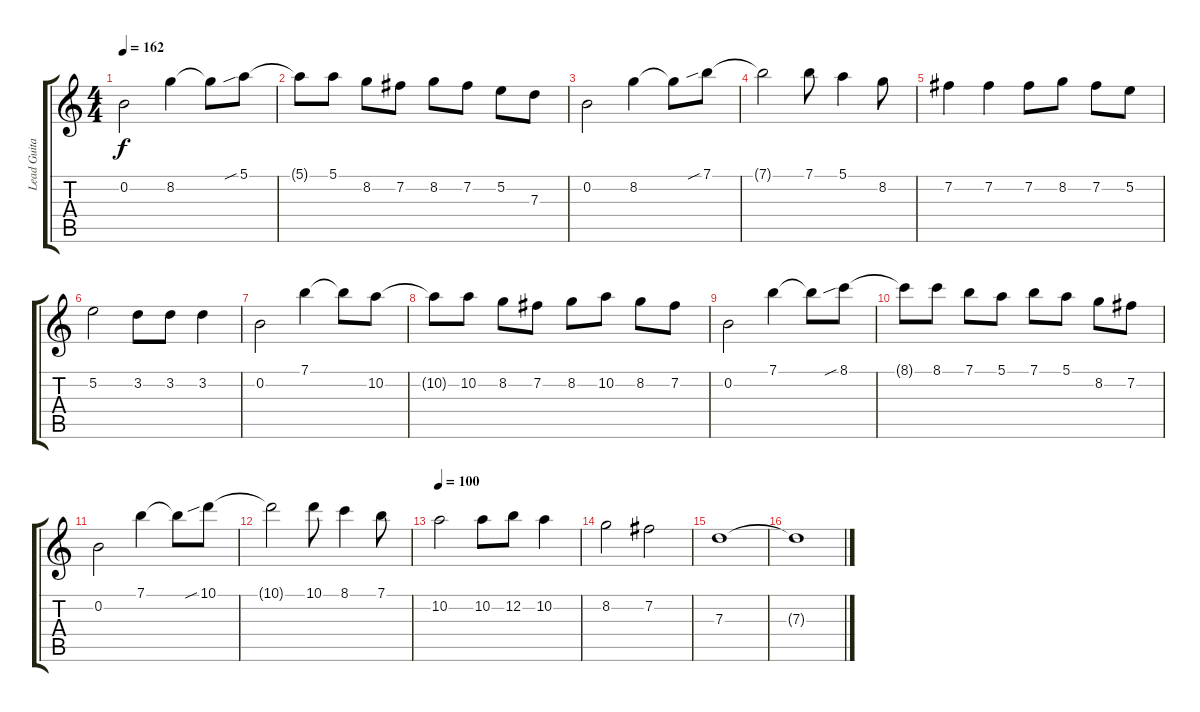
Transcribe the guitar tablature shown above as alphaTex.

\track ("Lead Guitar" "Lead Guita") {instrument distortionguitar}
\staff {score tabs}
\tuning (E4 B3 G3 D3 A2 D2) {hide}
\ts (4 4)
\tempo 162
\clef g2
\ks c
0.2.2{dy f} 8.2.4 8.2{t}.8 5.1{sib}.8 |
5.1{t}.8 5.1.8 8.2.8 7.2.8 8.2.8 7.2.8 5.2.8 7.3.8 |
0.2.2 8.2.4 8.2{t}.8 7.1{sib}.8 |
7.1{t}.2 7.1.8 5.1.4 8.2.8 |
7.2.4 7.2.4 7.2.8 8.2.8 7.2.8 5.2.8 |
5.2.2 3.2.8 3.2.8 3.2.4 |
0.2.2 7.1.4 7.1{t}.8 10.2.8 |
10.2{t}.8 10.2.8 8.2.8 7.2.8 8.2.8 10.2.8 8.2.8 7.2.8 |
0.2.2 7.1.4 7.1{t}.8 8.1{sib}.8 |
8.1{t}.8 8.1.8 7.1.8 5.1.8 7.1.8 5.1.8 8.2.8 7.2.8 |
0.2.2 7.1.4 7.1{t}.8 10.1{sib}.8 |
10.1{t}.2 10.1.8 8.1.4 7.1.8 |
\tempo 100
10.2.2 10.2.8 12.2.8 10.2.4 |
8.2.2 7.2.2 |
7.3.1 |
7.3{t}.1
